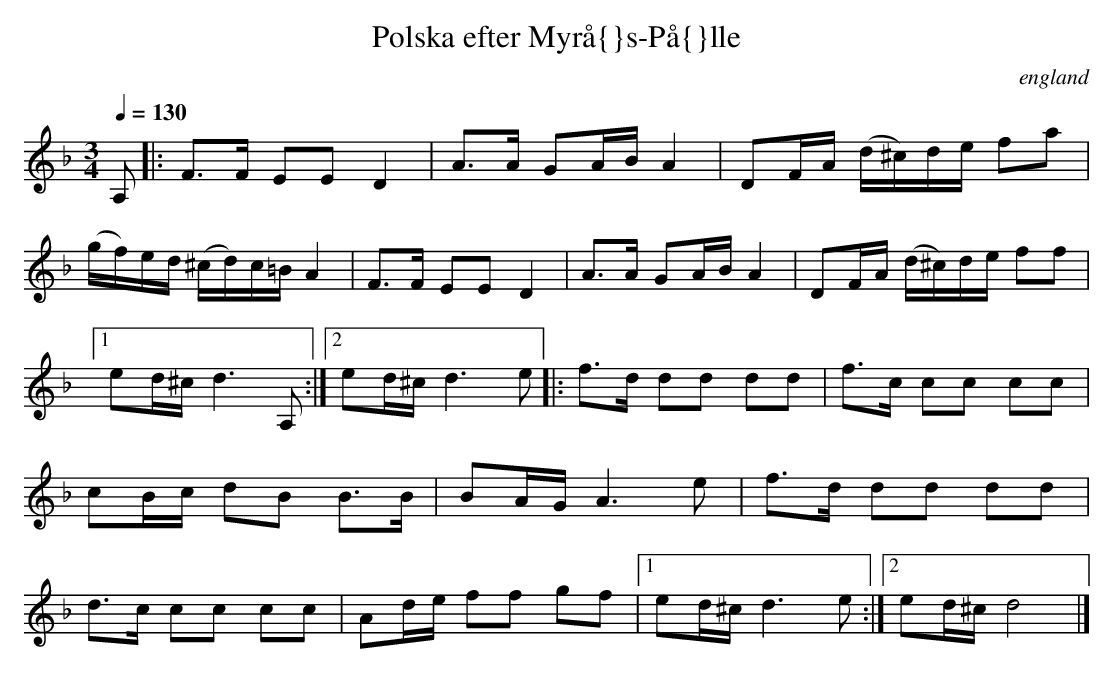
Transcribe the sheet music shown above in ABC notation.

X:1
T:Polska efter Myr\aa{}s-P\aa{}lle
O:england
Q:1/4=130
M:3/4
L:1/8
K:Dm
A,|:\
F>F EE D2|A>A GA/B/ A2|DF/A/ (d/^c/)d/e/ fa|(g/f/)e/d/ (^c/d/)c/=B/ A2|\
F>F EE D2|A>A GA/B/ A2|DF/A/ (d/^c/)d/e/ ff|1 ed/^c/ d3 A,:|2 ed/^c/ d3 e|:\
f>d dd dd|f>c cc cc|cB/c/ dB B>B|BA/G/ A3 e|f>d dd dd|\
d>c cc cc|Ad/e/ ff gf|1 ed/^c/ d3 e:|2 ed/^c/ d4|]
